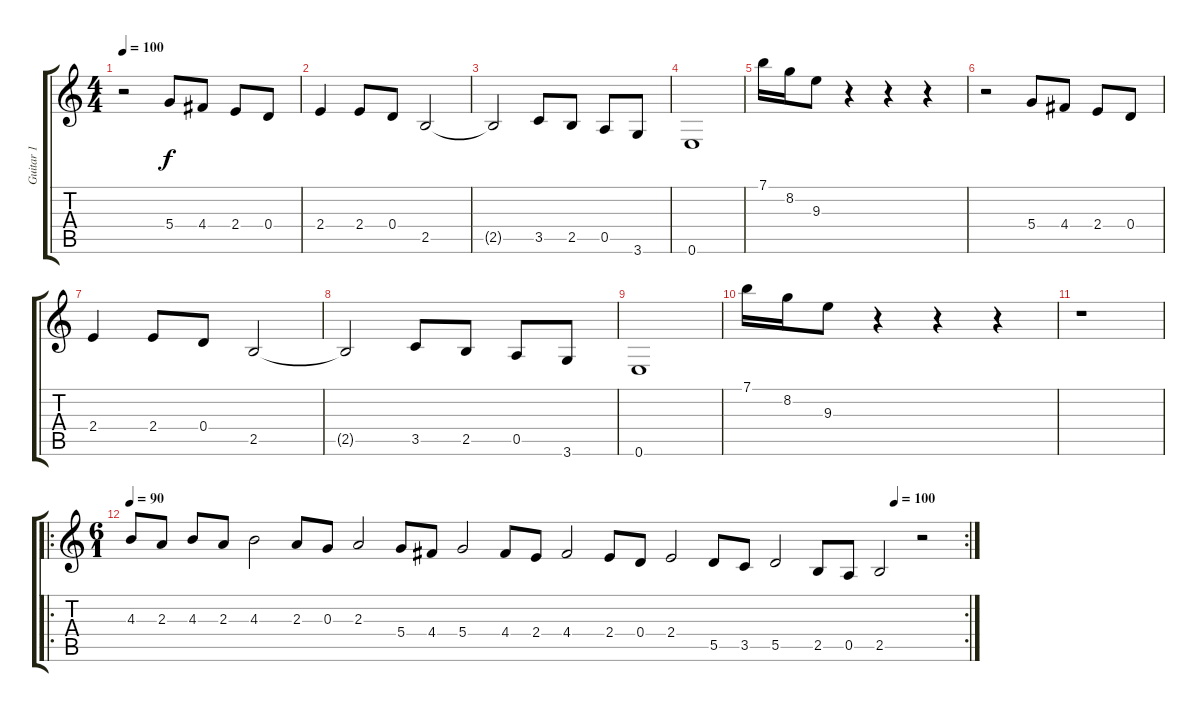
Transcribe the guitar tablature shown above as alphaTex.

\track ("Guitar 1" "Guitar 1") {instrument overdrivenguitar}
\staff {score tabs}
\tuning (E4 B3 G3 D3 A2 E2) {hide}
\ts (4 4)
\tempo 100
\clef g2
\ks c
r.2{dy f instrument overdrivenguitar} 5.4.8 4.4.8 2.4.8 0.4.8 |
2.4.4 2.4.8 0.4.8 2.5.2 |
2.5{t}.2 3.5.8 2.5.8 0.5.8 3.6.8 |
0.6.1 |
7.1.16 8.2.16 9.3.8 r.4 r.4 r.4 |
r.2 5.4.8 4.4.8 2.4.8 0.4.8 |
2.4.4 2.4.8 0.4.8 2.5.2 |
2.5{t}.2 3.5.8 2.5.8 0.5.8 3.6.8 |
0.6.1 |
7.1.16 8.2.16 9.3.8 r.4 r.4 r.4 |
r.1 |
\ro
\rc 2
\ts (6 1)
\tempo 90
\tempo (100 0.9166666666666666)
4.3.8 2.3.8 4.3.8 2.3.8 4.3.2 2.3.8 0.3.8 2.3.2 5.4.8 4.4.8 5.4.2 4.4.8 2.4.8 4.4.2 2.4.8 0.4.8 2.4.2 5.5.8 3.5.8 5.5.2 2.5.8 0.5.8 2.5.2 r.2
